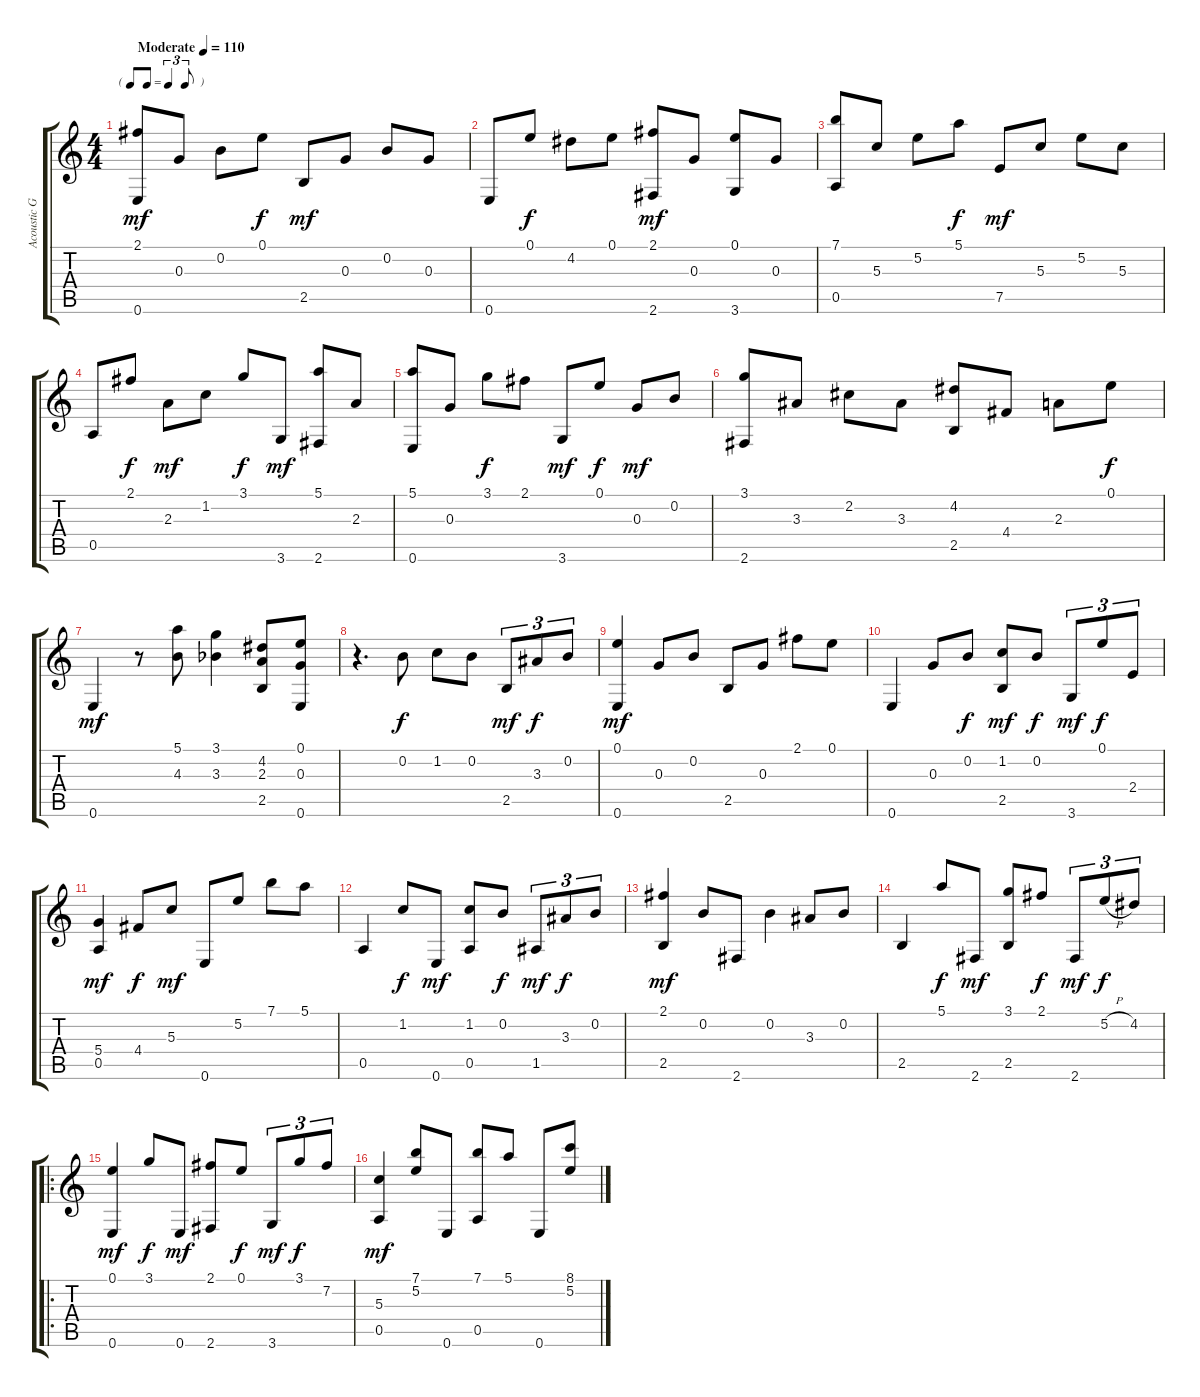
\track ("Acoustic Guitar" "Acoustic G") {instrument acousticguitarnylon}
\staff {score tabs}
\tuning (E4 B3 G3 D3 A2 E2) {hide}
\ts (4 4)
\tf triplet8th
\tempo (110 "Moderate")
\clef g2
\ks c
(2.1 0.6).8{dy mf instrument acousticguitarnylon} 0.3.8 0.2.8 0.1.8{dy f} 2.5.8{dy mf} 0.3.8 0.2.8 0.3.8 |
0.6.8 0.1.8{dy f} 4.2.8 0.1.8 (2.1 2.6).8{dy mf} 0.3.8 (0.1 3.6).8 0.3.8 |
(7.1 0.5).8 5.3.8 5.2.8 5.1.8{dy f} 7.5.8{dy mf} 5.3.8 5.2.8 5.3.8 |
0.5.8 2.1.8{dy f} 2.3.8{dy mf} 1.2.8 3.1.8{dy f} 3.6.8{dy mf} (5.1 2.6).8 2.3.8 |
(5.1 0.6).8 0.3.8 3.1.8{dy f} 2.1.8 3.6.8{dy mf} 0.1.8{dy f} 0.3.8{dy mf} 0.2.8 |
(3.1 2.6).8 3.3.8 2.2.8 3.3.8 (4.2 2.5).8 4.4.8 2.3.8 0.1.8{dy f} |
0.6.4{dy mf} r.8 (5.1 4.3).8 (3.1 3.3{acc b}).4 (4.2 2.3 2.5).8 (0.1 0.3 0.6).8 |
r.4{d} 0.2.8{dy f} 1.2.8 0.2.8 2.5.8{tu (3 2) dy mf} 3.3.8{tu (3 2) dy f} 0.2.8{tu (3 2)} |
(0.1 0.6).4{dy mf} 0.3.8 0.2.8 2.5.8 0.3.8 2.1.8 0.1.8 |
0.6.4 0.3.8 0.2.8{dy f} (1.2 2.5).8{dy mf} 0.2.8{dy f} 3.6.8{tu (3 2) dy mf} 0.1.8{tu (3 2) dy f} 2.4.8{tu (3 2)} |
(5.4 0.5).4{dy mf} 4.4.8{dy f} 5.3.8{dy mf} 0.6.8 5.2.8 7.1.8 5.1.8 |
0.5.4 1.2.8{dy f} 0.6.8{dy mf} (1.2 0.5).8 0.2.8{dy f} 1.5.8{tu (3 2) dy mf} 3.3.8{tu (3 2) dy f} 0.2.8{tu (3 2)} |
(2.1 2.5).4{dy mf} 0.2.8 2.6.8 0.2.4 3.3.8 0.2.8 |
2.5.4 5.1.8{dy f} 2.6.8{dy mf} (3.1 2.5).8 2.1.8{dy f} 2.6.8{tu (3 2) dy mf} 5.2{h}.8{tu (3 2) dy f} 4.2.8{tu (3 2)} |
\ro
(0.1 0.6).4{dy mf} 3.1.8{dy f} 0.6.8{dy mf} (2.1 2.6).8 0.1.8{dy f} 3.6.8{tu (3 2) dy mf} 3.1.8{tu (3 2) dy f} 7.2.8{tu (3 2)} |
(5.3 0.5).4{dy mf} (7.1 5.2).8 0.6.8 (7.1 0.5).8 5.1.8 0.6.8 (8.1 5.2).8
